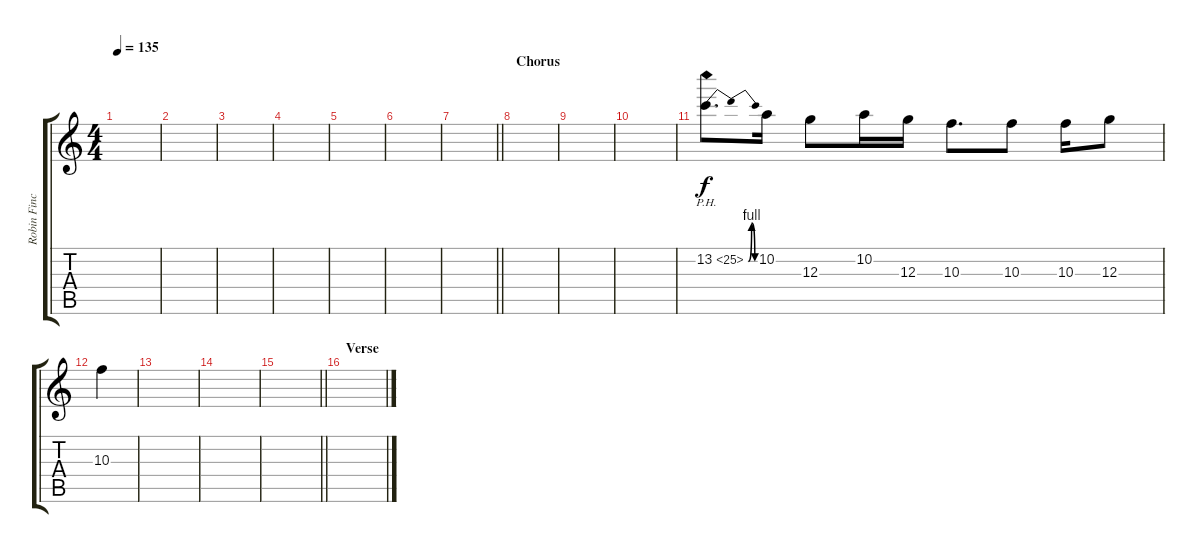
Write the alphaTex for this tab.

\track ("Robin Finck" "Robin Finc") {instrument overdrivenguitar}
\staff {score tabs}
\tuning (E4 B3 G3 D3 A2 D2) {hide}
\ts (4 4)
\tempo 135
\clef g2
\ks c
|
|
|
|
|
|
\barLineRight lightlight
|
\section ("" "Chorus")
|
|
|
13.2{be (bendrelease 0 0 15 4 48 4 60 0) ph 12}.8{d} 10.2.16 12.3.8 10.2.16 12.3.16 10.3.8{d} 10.3.8 10.3.16 12.3.8 |
10.3.4 |
|
|
\barLineRight lightlight
|
\section ("" "Verse")
